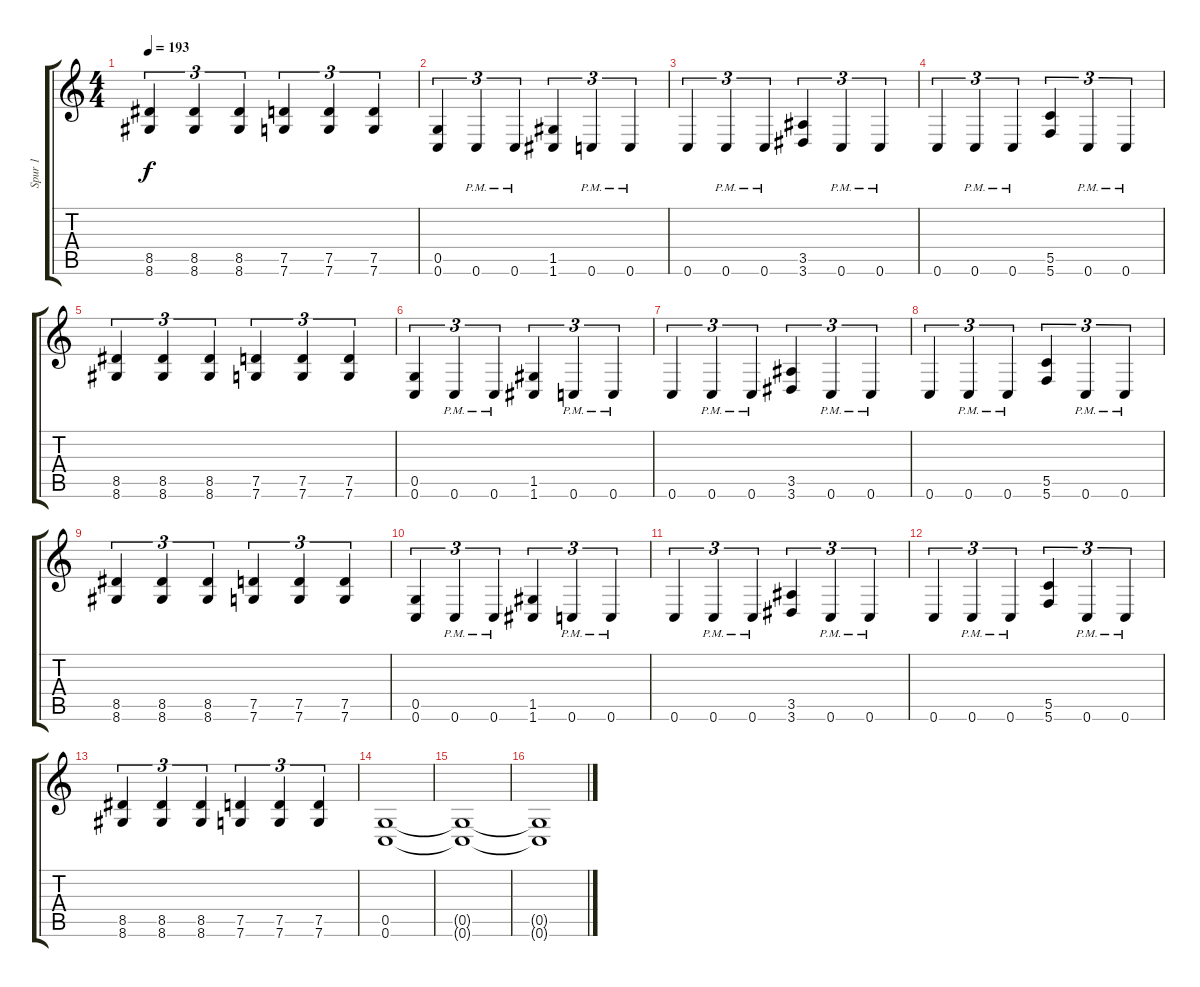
\track ("Spur 1" "Spur 1") {instrument distortionguitar}
\staff {score tabs}
\tuning (D4 A3 F3 C3 G2 C2) {hide}
\ts (4 4)
\tempo 193
\clef g2
\ks c
(8.5 8.6).4{tu (3 2) dy f} (8.5 8.6).4{tu (3 2)} (8.5 8.6).4{tu (3 2)} (7.5 7.6).4{tu (3 2)} (7.5 7.6).4{tu (3 2)} (7.5 7.6).4{tu (3 2)} |
(0.5 0.6).4{tu (3 2)} 0.6{pm}.4{tu (3 2)} 0.6{pm}.4{tu (3 2)} (1.5 1.6).4{tu (3 2)} 0.6{pm}.4{tu (3 2)} 0.6{pm}.4{tu (3 2)} |
0.6.4{tu (3 2)} 0.6{pm}.4{tu (3 2)} 0.6{pm}.4{tu (3 2)} (3.5 3.6).4{tu (3 2)} 0.6{pm}.4{tu (3 2)} 0.6{pm}.4{tu (3 2)} |
0.6.4{tu (3 2)} 0.6{pm}.4{tu (3 2)} 0.6{pm}.4{tu (3 2)} (5.5 5.6).4{tu (3 2)} 0.6{pm}.4{tu (3 2)} 0.6{pm}.4{tu (3 2)} |
(8.5 8.6).4{tu (3 2)} (8.5 8.6).4{tu (3 2)} (8.5 8.6).4{tu (3 2)} (7.5 7.6).4{tu (3 2)} (7.5 7.6).4{tu (3 2)} (7.5 7.6).4{tu (3 2)} |
(0.5 0.6).4{tu (3 2)} 0.6{pm}.4{tu (3 2)} 0.6{pm}.4{tu (3 2)} (1.5 1.6).4{tu (3 2)} 0.6{pm}.4{tu (3 2)} 0.6{pm}.4{tu (3 2)} |
0.6.4{tu (3 2)} 0.6{pm}.4{tu (3 2)} 0.6{pm}.4{tu (3 2)} (3.5 3.6).4{tu (3 2)} 0.6{pm}.4{tu (3 2)} 0.6{pm}.4{tu (3 2)} |
0.6.4{tu (3 2)} 0.6{pm}.4{tu (3 2)} 0.6{pm}.4{tu (3 2)} (5.5 5.6).4{tu (3 2)} 0.6{pm}.4{tu (3 2)} 0.6{pm}.4{tu (3 2)} |
(8.5 8.6).4{tu (3 2)} (8.5 8.6).4{tu (3 2)} (8.5 8.6).4{tu (3 2)} (7.5 7.6).4{tu (3 2)} (7.5 7.6).4{tu (3 2)} (7.5 7.6).4{tu (3 2)} |
(0.5 0.6).4{tu (3 2)} 0.6{pm}.4{tu (3 2)} 0.6{pm}.4{tu (3 2)} (1.5 1.6).4{tu (3 2)} 0.6{pm}.4{tu (3 2)} 0.6{pm}.4{tu (3 2)} |
0.6.4{tu (3 2)} 0.6{pm}.4{tu (3 2)} 0.6{pm}.4{tu (3 2)} (3.5 3.6).4{tu (3 2)} 0.6{pm}.4{tu (3 2)} 0.6{pm}.4{tu (3 2)} |
0.6.4{tu (3 2)} 0.6{pm}.4{tu (3 2)} 0.6{pm}.4{tu (3 2)} (5.5 5.6).4{tu (3 2)} 0.6{pm}.4{tu (3 2)} 0.6{pm}.4{tu (3 2)} |
(8.5 8.6).4{tu (3 2)} (8.5 8.6).4{tu (3 2)} (8.5 8.6).4{tu (3 2)} (7.5 7.6).4{tu (3 2)} (7.5 7.6).4{tu (3 2)} (7.5 7.6).4{tu (3 2)} |
(0.5 0.6).1 |
(0.5{t} 0.6{t}).1 |
(0.5{t} 0.6{t}).1
